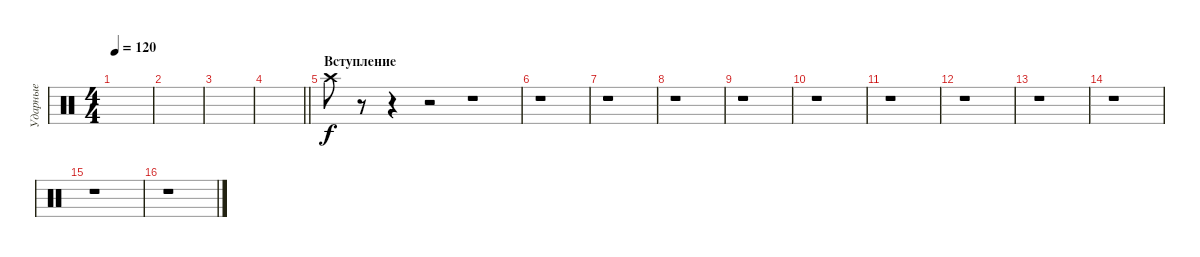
\track ("Ударные" "Ударные") {instrument percussion}
\staff {score}
\articulation defaults
\ts (4 4)
\tempo 120
\clef neutral
\ks c
|
|
|
\barLineRight lightlight
|
\section ("" "Вступление")
"Crash high (hit)".8 r.8 r.4 r.2 r.1 |
r.1 |
r.1 |
r.1 |
r.1 |
r.1 |
r.1 |
r.1 |
r.1 |
r.1 |
r.1 |
r.1
